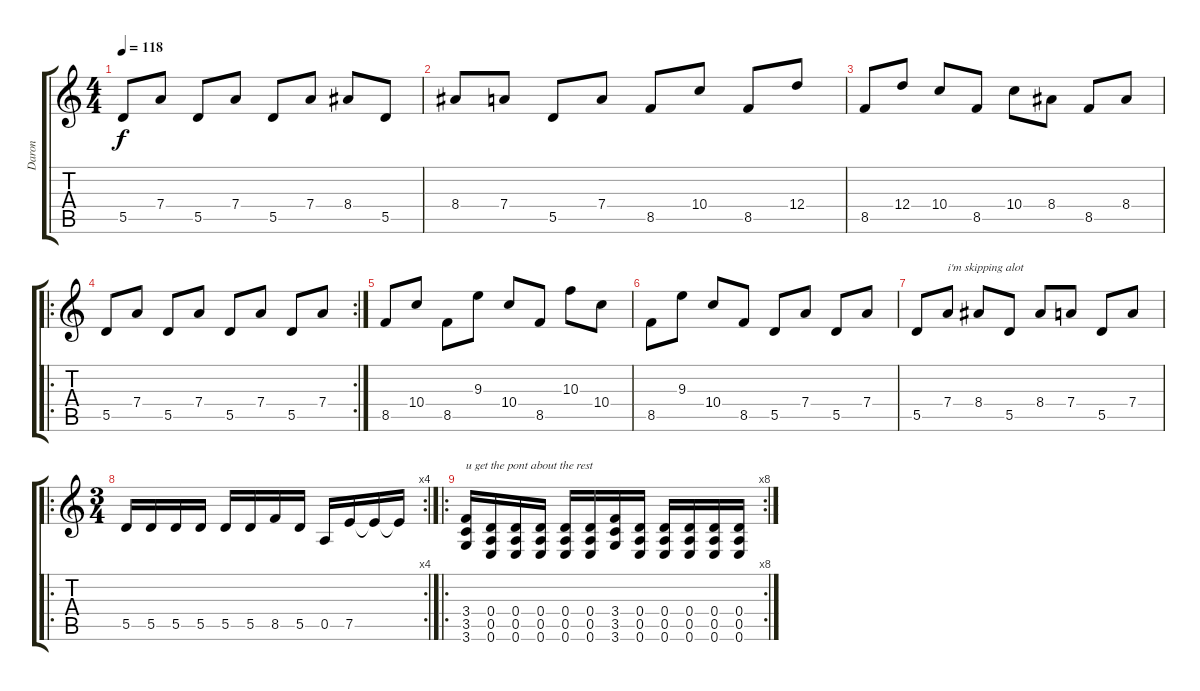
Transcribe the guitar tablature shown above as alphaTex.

\track ("Daron" "Daron") {instrument electricguitarclean}
\staff {score tabs}
\tuning (E4 B3 G3 D3 A2 E2) {hide}
\ts (4 4)
\tempo 118
\clef g2
\ks c
5.5.8{dy f} 7.4.8 5.5.8 7.4.8 5.5.8 7.4.8 8.4.8 5.5.8 |
8.4.8 7.4.8 5.5.8 7.4.8 8.5.8 10.4.8 8.5.8 12.4.8 |
8.5.8 12.4.8 10.4.8 8.5.8 10.4.8 8.4.8 8.5.8 8.4.8 |
\ro
\rc 2
5.5.8 7.4.8 5.5.8 7.4.8 5.5.8 7.4.8 5.5.8 7.4.8 |
8.5.8 10.4.8 8.5.8 9.3.8 10.4.8 8.5.8 10.3.8 10.4.8 |
8.5.8 9.3.8 10.4.8 8.5.8 5.5.8 7.4.8 5.5.8 7.4.8 |
5.5.8 7.4.8{txt "i'm skipping alot"} 8.4.8 5.5.8 8.4.8 7.4.8 5.5.8 7.4.8 |
\ro
\rc 4
\ts (3 4)
5.5.16{instrument distortionguitar} 5.5.16 5.5.16 5.5.16 5.5.16 5.5.16 8.5.16 5.5.16 0.5.16 7.5.16 7.5{t}.16 7.5{t}.16 |
\ro
\rc 8
(3.4 3.5 3.6).16{txt "u get the pont about the rest" instrument distortionguitar} (0.4 0.5 0.6).16 (0.4 0.5 0.6).16 (0.4 0.5 0.6).16 (0.4 0.5 0.6).16 (0.4 0.5 0.6).16 (3.4 3.5 3.6).16 (0.4 0.5 0.6).16 (0.4 0.5 0.6).16 (0.4 0.5 0.6).16 (0.4 0.5 0.6).16 (0.4 0.5 0.6).16
